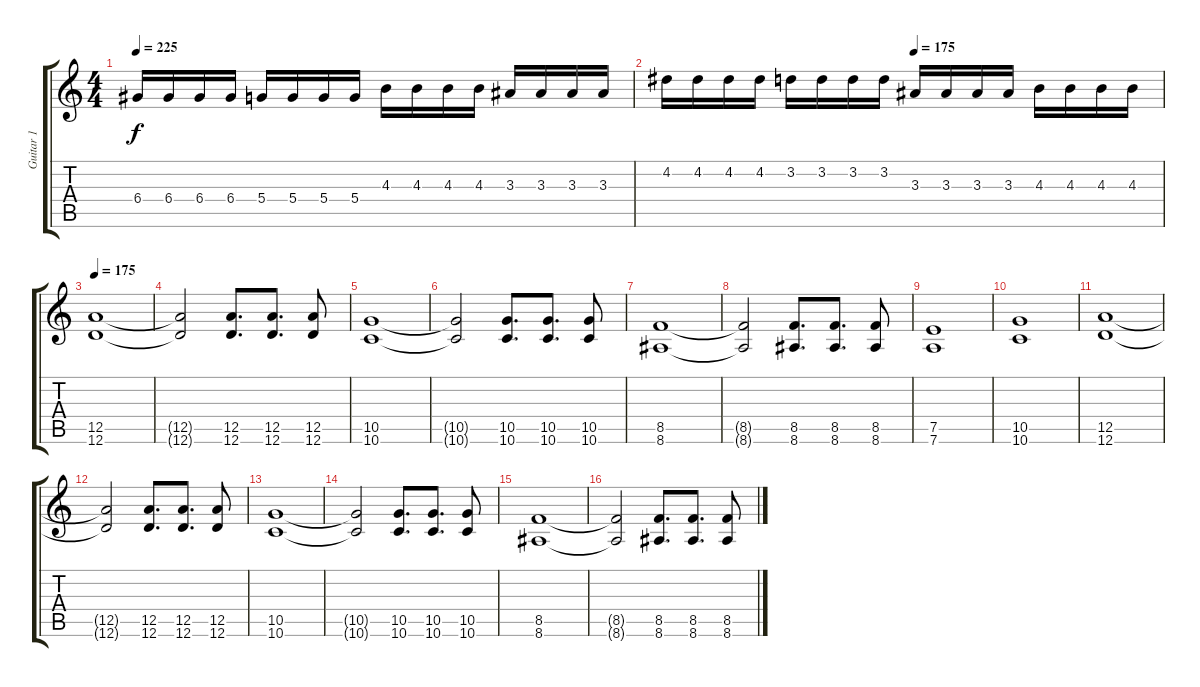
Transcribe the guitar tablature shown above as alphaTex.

\track ("Guitar 1" "Guitar 1") {instrument distortionguitar}
\staff {score tabs}
\tuning (E4 B3 G3 D3 A2 D2) {hide}
\ts (4 4)
\tempo 225
\clef g2
\ks c
6.4.16{dy f} 6.4.16 6.4.16 6.4.16 5.4.16 5.4.16 5.4.16 5.4.16 4.3.16 4.3.16 4.3.16 4.3.16 3.3.16 3.3.16 3.3.16 3.3.16 |
\tempo (175 0.5)
4.2.16 4.2.16 4.2.16 4.2.16 3.2.16 3.2.16 3.2.16 3.2.16 3.3.16 3.3.16 3.3.16 3.3.16 4.3.16 4.3.16 4.3.16 4.3.16 |
\tempo 175
(12.5 12.6).1 |
(12.5{t} 12.6{t}).2 (12.5 12.6).8{d} (12.5 12.6).8{d} (12.5 12.6).8 |
(10.5 10.6).1 |
(10.5{t} 10.6{t}).2 (10.5 10.6).8{d} (10.5 10.6).8{d} (10.5 10.6).8 |
(8.5 8.6).1 |
(8.5{t} 8.6{t}).2 (8.5 8.6).8{d} (8.5 8.6).8{d} (8.5 8.6).8 |
(7.5 7.6).1 |
(10.5 10.6).1 |
(12.5 12.6).1 |
(12.5{t} 12.6{t}).2 (12.5 12.6).8{d} (12.5 12.6).8{d} (12.5 12.6).8 |
(10.5 10.6).1 |
(10.5{t} 10.6{t}).2 (10.5 10.6).8{d} (10.5 10.6).8{d} (10.5 10.6).8 |
(8.5 8.6).1 |
(8.5{t} 8.6{t}).2 (8.5 8.6).8{d} (8.5 8.6).8{d} (8.5 8.6).8
